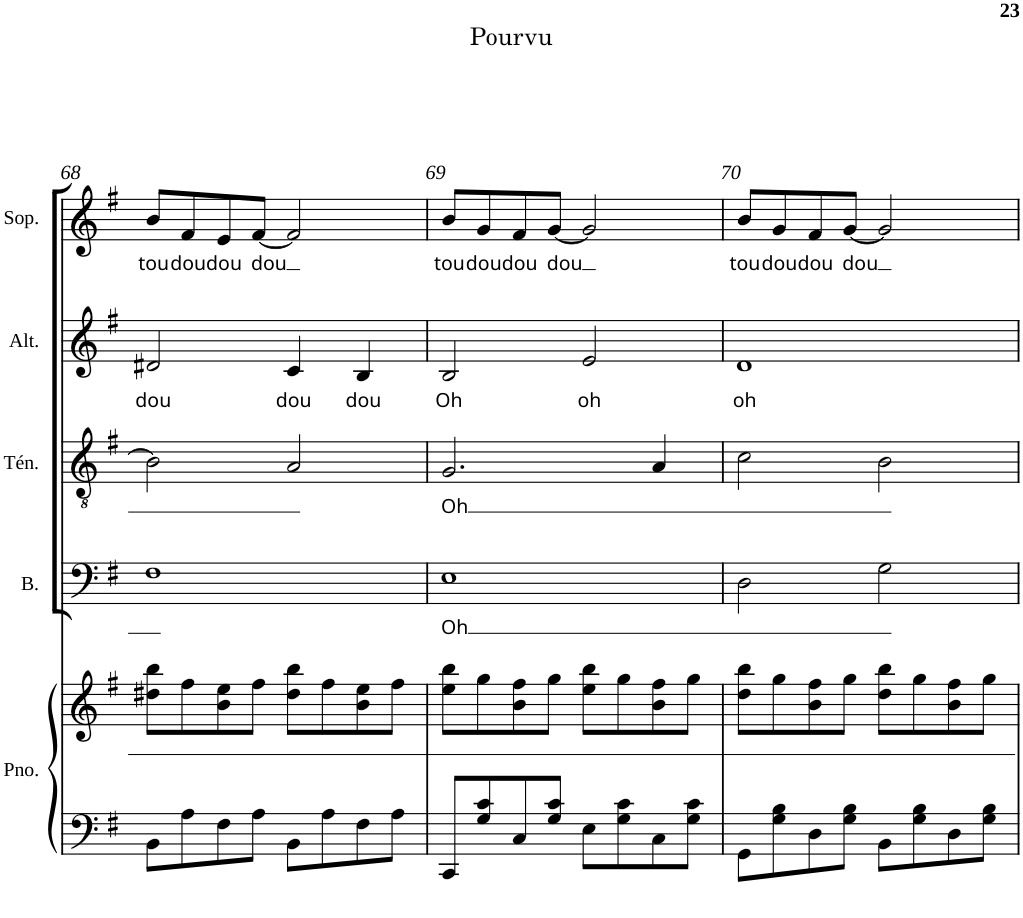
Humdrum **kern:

**kern	**kern	**kern	**text	**kern	**text	**kern	**text	**kern	**text
*part5	*part5	*part4	*part4	*part3	*part3	*part2	*part2	*part1	*part1
*staff6	*staff5	*staff4	*staff4	*staff3	*staff3	*staff2	*staff2	*staff1	*staff1
*I"Piano	*	*I"Basse	*	*I"Ténor	*	*I"Alto	*	*I"Soprano	*
*I'Pno.	*	*I'B.	*	*I'Tén.	*	*I'Alt.	*	*I'Sop.	*
!!LO:PB:g=z
*clefF4	*clefG2	*clefF4	*	*clefGv2	*	*clefG2	*	*clefG2	*
*k[f#]	*k[f#]	*k[f#]	*	*k[f#]	*	*k[f#]	*	*k[f#]	*
*e:	*e:	*e:	*	*e:	*	*e:	*	*e:	*
*M4/4	*M4/4	*M4/4	*	*M4/4	*	*M4/4	*	*M4/4	*
=68	=68	=68	=68	=68	=68	=68	=68	=68	=68
!	!	!	!	!	!	!	!LO:LY:b	!	!LO:LY:b
8BB\L	8dd#X\ 8bb\L	1F#	.	2B\]	.	2d#X/	dou	8b/L	tou
!	!	!	!	!	!	!	!	!	!LO:LY:b
8A\	8ff#\	.	.	.	.	.	.	8f#/	dou
!	!	!	!	!	!	!	!	!	!LO:LY:b
8F#\	8b\ 8ee\	.	.	.	.	.	.	8e/	dou
!	!	!	!	!	!	!	!	!	!LO:LY:b
8A\J	8ff#\J	.	.	.	.	.	.	[8f#/J	dou
!	!	!	!	!	!	!	!LO:LY:b	!	!
8BB\L	8dd#\ 8bb\L	.	.	2A/	.	4c/	dou	2f#/]	.
8A\	8ff#\	.	.	.	.	.	.	.	.
!	!	!	!	!	!	!	!LO:LY:b	!	!
8F#\	8b\ 8ee\	.	.	.	.	4B/	dou	.	.
8A\J	8ff#\J	.	.	.	.	.	.	.	.
=69	=69	=69	=69	=69	=69	=69	=69	=69	=69
!	!	!	!LO:LY:b	!	!LO:LY:b	!	!LO:LY:b	!	!LO:LY:b
8CC/L	8ee\ 8bb\L	1E	Oh	2.G/	Oh	2B/	Oh	8b/L	tou
!	!	!	!	!	!	!	!	!	!LO:LY:b
8G/ 8c/	8gg\	.	.	.	.	.	.	8g/	dou
!	!	!	!	!	!	!	!	!	!LO:LY:b
8C/	8b\ 8ff#\	.	.	.	.	.	.	8f#/	dou
!	!	!	!	!	!	!	!	!	!LO:LY:b
8G/ 8c/J	8gg\J	.	.	.	.	.	.	[8g/J	dou
!	!	!	!	!	!	!	!LO:LY:b	!	!
8E\L	8ee\ 8bb\L	.	.	.	.	2e/	oh	2g/]	.
8G\ 8c\	8gg\	.	.	.	.	.	.	.	.
8C\	8b\ 8ff#\	.	.	4A/	.	.	.	.	.
8G\ 8c\J	8gg\J	.	.	.	.	.	.	.	.
=70	=70	=70	=70	=70	=70	=70	=70	=70	=70
!	!	!	!	!	!	!	!LO:LY:b	!	!LO:LY:b
8GG\L	8dd\ 8bb\L	2D\	.	2c\	.	1d	oh	8b/L	tou
!	!	!	!	!	!	!	!	!	!LO:LY:b
8G\ 8B\	8gg\	.	.	.	.	.	.	8g/	dou
!	!	!	!	!	!	!	!	!	!LO:LY:b
8D\	8b\ 8ff#\	.	.	.	.	.	.	8f#/	dou
!	!	!	!	!	!	!	!	!	!LO:LY:b
8G\ 8B\J	8gg\J	.	.	.	.	.	.	[8g/J	dou
8BB\L	8dd\ 8bb\L	2G\	.	2B\	.	.	.	2g/]	.
8G\ 8B\	8gg\	.	.	.	.	.	.	.	.
8D\	8b\ 8ff#\	.	.	.	.	.	.	.	.
8G\ 8B\J	8gg\J	.	.	.	.	.	.	.	.
=	=	=	=	=	=	=	=	=	=
*-	*-	*-	*-	*-	*-	*-	*-	*-	*-
